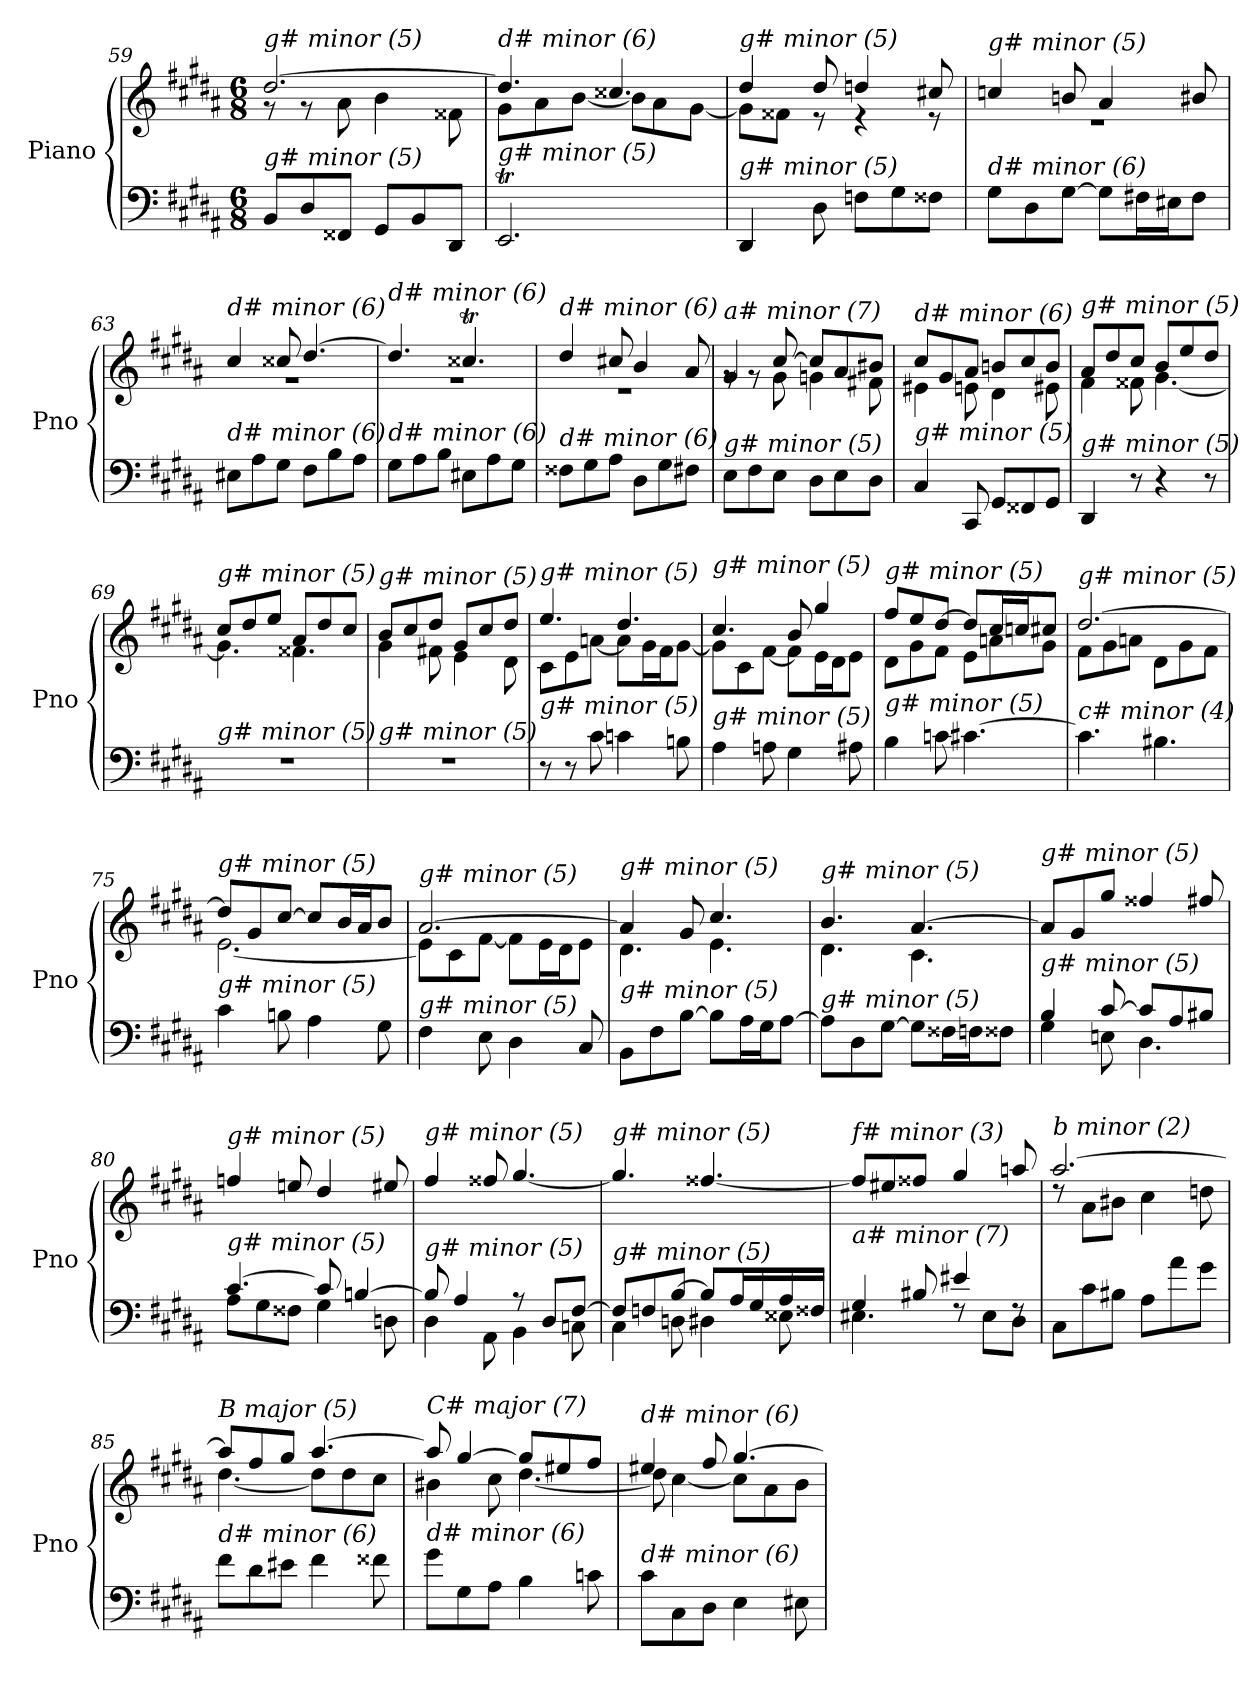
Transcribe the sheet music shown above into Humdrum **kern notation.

**kern	**kern
*part1	*part1
*staff2	*staff1
*I"Piano	*
*I'Pno	*
*clefF4	*clefG2
*k[f#c#g#d#a#]	*k[f#c#g#d#a#]
*M6/8	*M6/8
=59	=59
*	*^
!	!LO:TX:i:t=g# minor (5)	!
!LO:TX:i:t=g# minor (5)	!	!
8BB/L	[2.dd#/	8r
8D#/	.	8r
8FF##X/J	.	8a#\
8GG#/L	.	4b\
8BB/	.	.
8DD#/J	.	8f##X\
=60	=60	=60
!	!LO:TX:i:t=d# minor (6)	!
!LO:TX:i:t=g# minor (5)	!	!
2.EET/	4.dd#/]	8g#\L
.	.	8a#\
.	.	[8b\J
.	4.cc##X/	8b\L]
.	.	8a#\
.	.	[8g#\J
!!LO:PB:g=z	!!
=61	=61	=61
!	!LO:TX:i:t=g# minor (5)	!
!LO:TX:i:t=g# minor (5)	!	!
4DD#/	4dd#/	8g#\L]
.	.	8f##X\J
8D#\	8dd#/	8r
8Fni\L	4ddni/	4r
8G#\	.	.
8F##X\J	8cc#X/	8r
=62	=62	=62
!	!LO:TX:i:t=g# minor (5)	!
!LO:TX:i:t=d# minor (6)	!	!
8G#\L	4ccni/	2.r
8D#\	.	.
[8G#\J	8bn/	.
8G#\L]	4a#/	.
16F#X\L	.	.
16E#X\J	.	.
8F#\J	8b#Xj/	.
=63	=63	=63
!	!LO:TX:i:t=d# minor (6)	!
!LO:TX:i:t=d# minor (6)	!	!
8E#X\L	4cc#/	2.r
8A#\	.	.
8G#\J	8cc##X/	.
8F#\L	[4.dd#/	.
8B\	.	.
8A#\J	.	.
=64	=64	=64
!	!LO:TX:i:t=d# minor (6)	!
!LO:TX:i:t=d# minor (6)	!	!
8G#\L	4.dd#/]	2.r
8A#\	.	.
8B\J	.	.
8E#X\L	4.cc##Xt/	.
8A#\	.	.
8G#\J	.	.
=65	=65	=65
!	!LO:TX:i:t=d# minor (6)	!
!LO:TX:i:t=d# minor (6)	!	!
8F##Xj\L	4dd#/	2.r
8G#\	.	.
8A#\J	8cc#X/	.
8D#\L	4b/	.
8G#\	.	.
8F#X\J	8a#/	.
!!LO:LB:g=z	!!
=66	=66	=66
!	!LO:TX:i:t=a# minor (7)	!
!LO:TX:i:t=g# minor (5)	!	!
8E\L	4g#/	8rg
8F#\	.	8rg
8E\J	[8cc#/	8g#\
8D#\L	8cc#/L]	4gni\
8E\	8a#/	.
8D#\J	8b#X/J	8f#X\
=67	=67	=67
!	!LO:TX:i:t=d# minor (6)	!
!LO:TX:i:t=g# minor (5)	!	!
4C#/	8cc#/L	4e#X\
.	8g#/	.
8CC#/	8a#/J	8en\
8GG#/L	8bn/L	4d#\
8FF##X/	8cc#/	.
8GG#/J	8b/J	8e#X\
=68	=68	=68
!	!LO:TX:i:t=g# minor (5)	!
!LO:TX:i:t=g# minor (5)	!	!
4DD#/	8a#/L	4f#\
.	8dd#/	.
8r	8cc#/J	8f##X\
4r	8b/L	[4.g#\
.	8ee/	.
8r	8dd#/J	.
=69	=69	=69
!	!LO:TX:i:t=g# minor (5)	!
!LO:TX:i:t=g# minor (5)	!	!
2.r	8cc#/L	4.g#\]
.	8dd#/	.
.	8ee/J	.
.	8a#/L	4.f##X\
.	8dd#/	.
.	8cc#/J	.
=70	=70	=70
!	!LO:TX:i:t=g# minor (5)	!
!LO:TX:i:t=g# minor (5)	!	!
2.r	8b/L	4g#\
.	8cc#/	.
.	8dd#/J	8f#X\
.	8g#/L	4e\
.	8cc#/	.
.	8dd#/J	8d#\
!!LO:LB:g=z	!!
=71	=71	=71
!	!LO:TX:i:t=g# minor (5)	!
!LO:TX:i:t=g# minor (5)	!	!
8r	4.ee/	8c#\L
8r	.	8e\
8c#\	.	[8an\J
4cni\	4.dd#/	8a\L]
.	.	16g#\L
.	.	16f#\J
8Bn\	.	[8g#\J
=72	=72	=72
!	!LO:TX:i:t=g# minor (5)	!
!LO:TX:i:t=g# minor (5)	!	!
4A#\	4.cc#/	8g#\L]
.	.	8c#\
8An\	.	[8f#\J
4G#\	8b/	8f#\L]
.	4gg#/	16e\L
.	.	16d#\J
8A#X\	.	8e\J
=73	=73	=73
!	!LO:TX:i:t=g# minor (5)	!
!LO:TX:i:t=g# minor (5)	!	!
4B\	8ff#/L	8d#\L
.	8ee/	8g#\
8cni\	[8dd#/J	8f#\J
[4.c#\	8dd#/L]	8e\L
.	16cc#/L	8an\
.	16ccni/J	.
.	8cc#/J	8g#\J
=74	=74	=74
!	!LO:TX:i:t=g# minor (5)	!
!LO:TX:i:t=c# minor (4)	!	!
4.c#\]	[2.dd#/	8f#\L
.	.	8g#\
.	.	8an\J
4.B#X\	.	8d#\L
.	.	8g#\
.	.	8f#\J
=75	=75	=75
!	!LO:TX:i:t=g# minor (5)	!
!LO:TX:i:t=g# minor (5)	!	!
4c#\	8dd#/L]	[2.e\
.	8g#/	.
8Bn\	[8cc#/J	.
4A#\	8cc#/L]	.
.	16b/L	.
.	16a#/J	.
8G#\	8b/J	.
!!LO:LB:g=z	!!
=76	=76	=76
!	!LO:TX:i:t=g# minor (5)	!
!LO:TX:i:t=g# minor (5)	!	!
4F#\	[2.a#/	8e\L]
.	.	8c#\
8E\	.	[8f#\J
4D#\	.	8f#\L]
.	.	16e\L
.	.	16d#\J
8C#/	.	8e\J
=77	=77	=77
!	!LO:TX:i:t=g# minor (5)	!
!LO:TX:i:t=g# minor (5)	!	!
8BB\L	4a#/]	4.d#\
8F#\	.	.
[8B\J	8g#/	.
8B\L]	4.cc#/	4.e\
16A#\L	.	.
16G#\J	.	.
[8A#\J	.	.
=78	=78	=78
!	!LO:TX:i:t=g# minor (5)	!
!LO:TX:i:t=g# minor (5)	!	!
8A#\L]	4.b/	4.d#\
8D#\	.	.
[8G#\J	.	.
8G#\L]	[4.a#/	4.c#\
16F##X\L	.	.
16Fni\J	.	.
8F##\J	.	.
*	*v	*v
=79	=79
*^	*
!	!	!LO:TX:i:t=g# minor (5)
!LO:TX:i:t=g# minor (5)	!	!
4B/	4G#\	8a#/L]
.	.	8g#/
[8c#/	8En\	8gg#/J
8c#/L]	4.D#\	4ff##X/
8A#/	.	.
8B#Xj/J	.	8ff#X/
=80	=80	=80
!	!	!LO:TX:i:t=g# minor (5)
!LO:TX:i:t=g# minor (5)	!	!
[4.c#/	8A#\L	4ffni/
.	8G#\	.
.	8F##X\J	8een/
8c#/]	4G#\	4dd#/
[4Bn/	.	.
.	8Dni\	8ee#Xj/
!!LO:LB:g=z
=81	=81	=81
!	!	!LO:TX:i:t=g# minor (5)
!LO:TX:i:t=g# minor (5)	!	!
8B/]	4D#\	4ff#/
4A#/	.	.
.	8AA#\	8ff##X/
8r	4BB\	[4.gg#/
8D#/L	.	.
[8F#/J	8Cni\	.
=82	=82	=82
!	!	!LO:TX:i:t=g# minor (5)
!LO:TX:i:t=g# minor (5)	!	!
8F#/L]	4C#\	4.gg#/]
8Fni/	.	.
[8B/J	8Dni\	.
8B/L]	4D#\	[4.ff##X/
16A#/L	.	.
16G#/	.	.
16A#/	8E##Xi\	.
16F##X/JJ	.	.
=83	=83	=83
!	!	!LO:TX:i:t=f# minor (3)
!LO:TX:i:t=a# minor (7)	!	!
4G#/	4.E#X\	8ff##/L]
.	.	8ee#X/
8B#X/	.	8ff##Xj/J
4e#X/	8rF	4gg#/
.	8E#\L	.
8rF	8D#\J	8aani/
=84	=84	=84
*	*	*^
!	!	!LO:TX:i:t=b minor (2)	!
!LO:TX:i:t=a# minor (7)	!	!	!
*v	*v	*	*
8C#\L	[2.aa#/	8rdd
8c#\	.	8a#\L
8B#X\J	.	8b#Xj\J
8A#\L	.	4cc#\
8a#\	.	.
8g#\J	.	8ddni\
=85	=85	=85
!	!LO:TX:i:t=B major (5)	!
!LO:TX:i:t=d# minor (6)	!	!
8f#\L	8aa#/L]	[4.dd#\
8d#\	8ff#/	.
8e#X\J	8gg#/J	.
4f#\	[4.aa#/	8dd#\L]
.	.	8dd#\
8f##X\	.	8cc#\J
!!LO:LB:g=z	!!
=86	=86	=86
!	!LO:TX:i:t=C# major (7)	!
!LO:TX:i:t=d# minor (6)	!	!
8g#\L	8aa#/]	4b#X\
8G#\	[4gg#/	.
8A#\J	.	8cc#\
4B\	8gg#/L]	[4.dd#\
.	8ee#X/	.
8cni\	8ff#/J	.
=87	=87	=87
!	!LO:TX:i:t=d# minor (6)	!
!LO:TX:i:t=d# minor (6)	!	!
8c#\L	4ee#X/	8dd#\]
8C#\	.	[4cc#\
8D#\J	8ff#/	.
4E\	[4.gg#/	8cc#\L]
.	.	8a#\
8E#X\	.	8b\J
*	*v	*v
=	=
*-	*-
